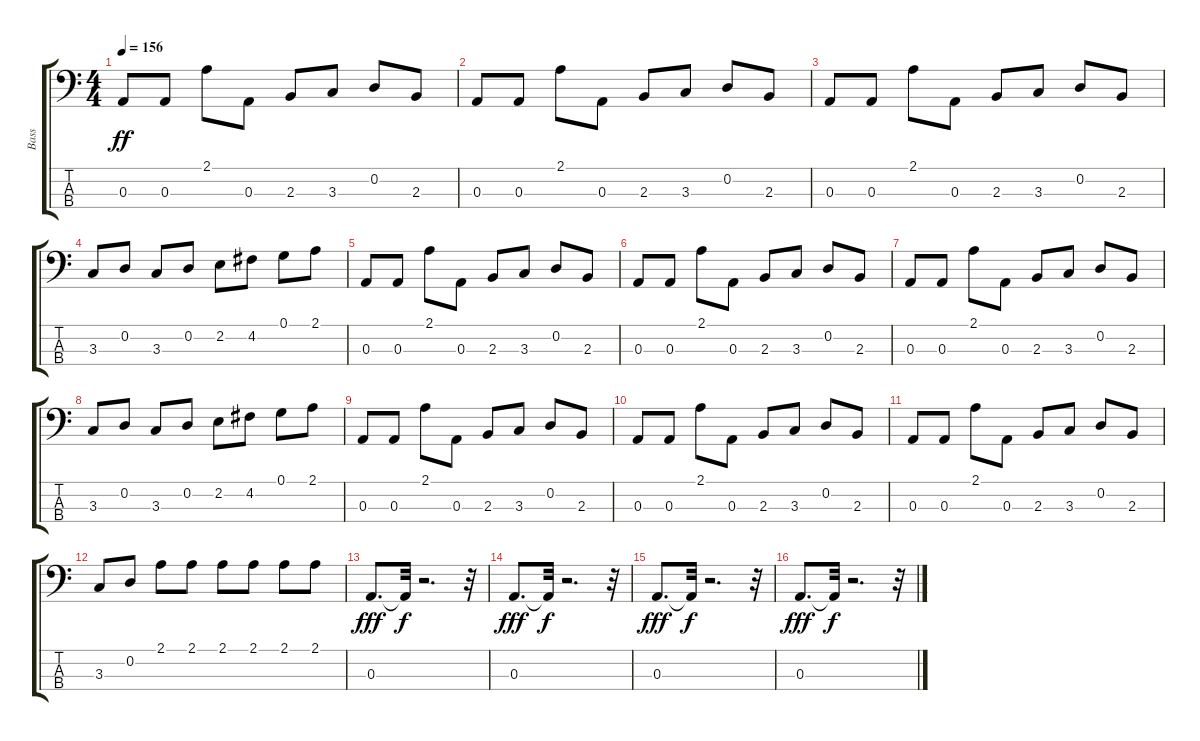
\track ("Bass" "Bass") {instrument electricbassfinger}
\staff {score tabs}
\tuning (G2 D2 A1 E1) {hide}
\ts (4 4)
\tempo 156
\clef f4
\ks c
0.3.8{dy ff} 0.3.8 2.1.8 0.3.8 2.3.8 3.3.8 0.2.8 2.3.8 |
0.3.8 0.3.8 2.1.8 0.3.8 2.3.8 3.3.8 0.2.8 2.3.8 |
0.3.8 0.3.8 2.1.8 0.3.8 2.3.8 3.3.8 0.2.8 2.3.8 |
3.3.8 0.2.8 3.3.8 0.2.8 2.2.8 4.2.8 0.1.8 2.1.8 |
0.3.8 0.3.8 2.1.8 0.3.8 2.3.8 3.3.8 0.2.8 2.3.8 |
0.3.8 0.3.8 2.1.8 0.3.8 2.3.8 3.3.8 0.2.8 2.3.8 |
0.3.8 0.3.8 2.1.8 0.3.8 2.3.8 3.3.8 0.2.8 2.3.8 |
3.3.8 0.2.8 3.3.8 0.2.8 2.2.8 4.2.8 0.1.8 2.1.8 |
0.3.8 0.3.8 2.1.8 0.3.8 2.3.8 3.3.8 0.2.8 2.3.8 |
0.3.8 0.3.8 2.1.8 0.3.8 2.3.8 3.3.8 0.2.8 2.3.8 |
0.3.8 0.3.8 2.1.8 0.3.8 2.3.8 3.3.8 0.2.8 2.3.8 |
3.3.8 0.2.8 2.1.8 2.1.8 2.1.8 2.1.8 2.1.8 2.1.8 |
0.3.8{d dy fff} 0.3{t}.32{dy f} r.2{d} r.32 |
0.3.8{d dy fff} 0.3{t}.32{dy f} r.2{d} r.32 |
0.3.8{d dy fff} 0.3{t}.32{dy f} r.2{d} r.32 |
0.3.8{d dy fff} 0.3{t}.32{dy f} r.2{d} r.32
